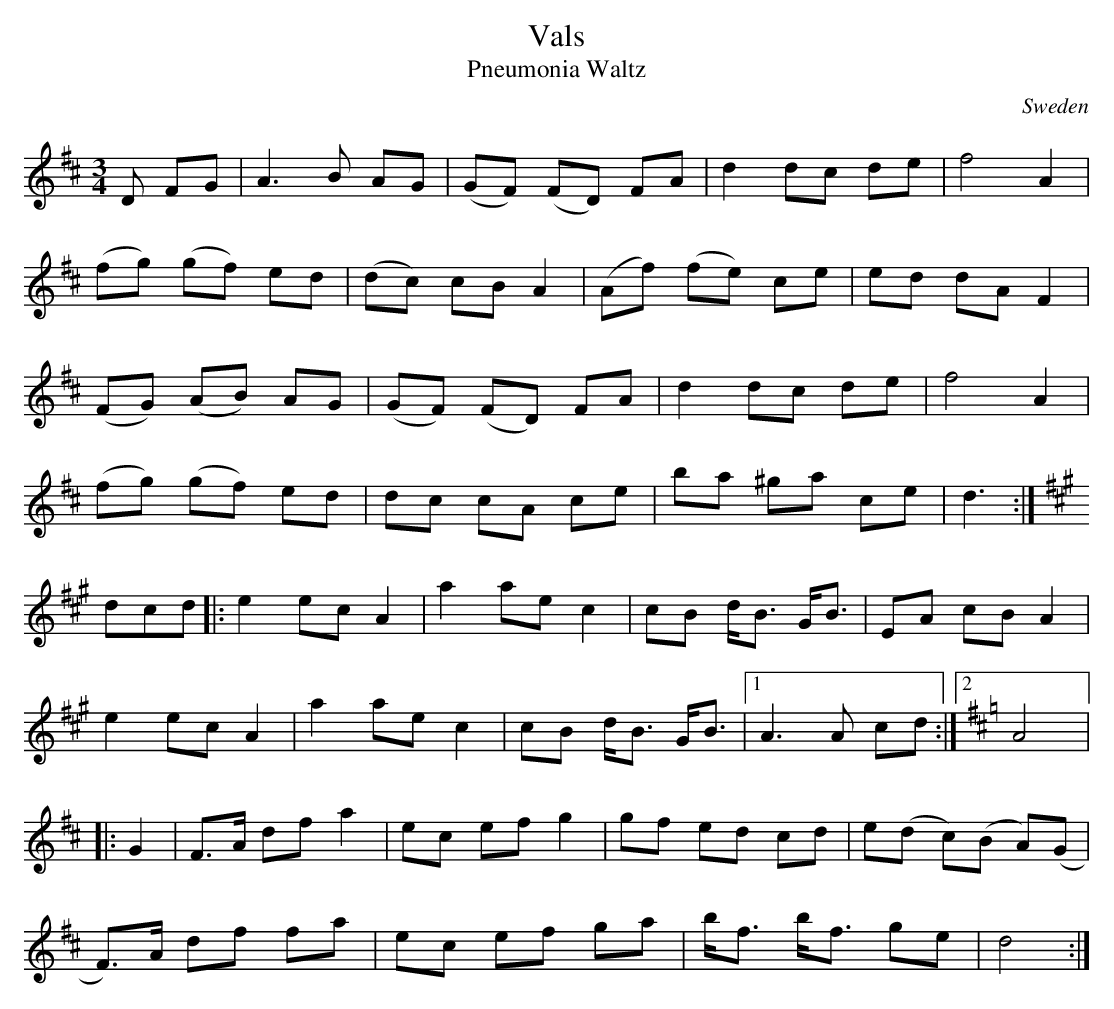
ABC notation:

X:1
T:Vals
T:Pneumonia Waltz
M:3/4
O:Sweden
K:D major
D FG |\
A3B AG       | (GF) (FD) FA |\
d2 dc de     | f4 A2        |
(fg) (gf) ed | (dc) cB A2   |\
(Af) (fe) ce | ed dA F2     |
(FG) (AB) AG | (GF) (FD) FA |\
d2 dc de     | f4 A2        |
(fg) (gf) ed | dc cA ce     |\
ba ^ga ce    | d3          :|
[K:A] dcd |:\
e2 ec A2 | a2 ae c2   |\
cB d<B G<B | EA cB A2 |
e2 ec A2 | a2 ae c2   |\
cB d<B G<B |1 A3A cd :|2 [K:D] A4 |:
G2 |\
F>A df a2  | ec ef g2    |\
gf ed cd | e(d c)(B A)(G |
F)>A df fa | ec ef ga    |\
b<f b<f ge | d4         :|
